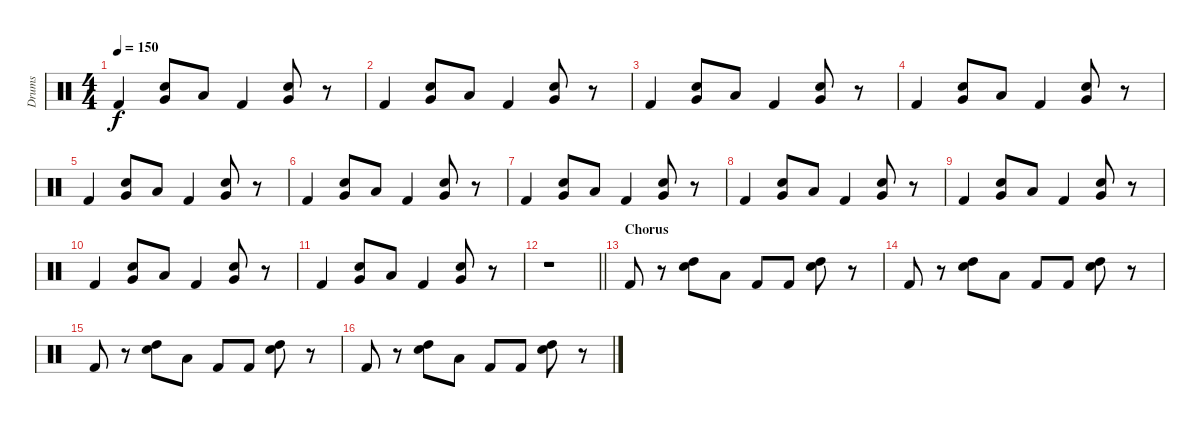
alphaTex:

\track ("Drums" "Drums") {instrument percussion}
\staff {score}
\articulation defaults
\ts (4 4)
\tempo 150
\clef neutral
\ks c "Kick (hit) 2".4{dy f}
("Very Low Tom (hit)" "Electric Snare (hit)").8 "Low Tom (hit)".8 "Kick (hit) 2".4 ("Very Low Tom (hit)" "Electric Snare (hit)").8 r.8 |
"Kick (hit) 2".4 ("Very Low Tom (hit)" "Electric Snare (hit)").8 "Low Tom (hit)".8 "Kick (hit) 2".4 ("Very Low Tom (hit)" "Electric Snare (hit)").8 r.8 |
"Kick (hit) 2".4 ("Very Low Tom (hit)" "Electric Snare (hit)").8 "Low Tom (hit)".8 "Kick (hit) 2".4 ("Very Low Tom (hit)" "Electric Snare (hit)").8 r.8 |
"Kick (hit) 2".4 ("Very Low Tom (hit)" "Electric Snare (hit)").8 "Low Tom (hit)".8 "Kick (hit) 2".4 ("Very Low Tom (hit)" "Electric Snare (hit)").8 r.8 |
"Kick (hit) 2".4 ("Very Low Tom (hit)" "Electric Snare (hit)").8 "Low Tom (hit)".8 "Kick (hit) 2".4 ("Very Low Tom (hit)" "Electric Snare (hit)").8 r.8 |
"Kick (hit) 2".4 ("Very Low Tom (hit)" "Electric Snare (hit)").8 "Low Tom (hit)".8 "Kick (hit) 2".4 ("Very Low Tom (hit)" "Electric Snare (hit)").8 r.8 |
"Kick (hit) 2".4 ("Very Low Tom (hit)" "Electric Snare (hit)").8 "Low Tom (hit)".8 "Kick (hit) 2".4 ("Very Low Tom (hit)" "Electric Snare (hit)").8 r.8 |
"Kick (hit) 2".4 ("Very Low Tom (hit)" "Electric Snare (hit)").8 "Low Tom (hit)".8 "Kick (hit) 2".4 ("Very Low Tom (hit)" "Electric Snare (hit)").8 r.8 |
"Kick (hit) 2".4 ("Very Low Tom (hit)" "Electric Snare (hit)").8 "Low Tom (hit)".8 "Kick (hit) 2".4 ("Very Low Tom (hit)" "Electric Snare (hit)").8 r.8 |
"Kick (hit) 2".4 ("Very Low Tom (hit)" "Electric Snare (hit)").8 "Low Tom (hit)".8 "Kick (hit) 2".4 ("Very Low Tom (hit)" "Electric Snare (hit)").8 r.8 |
"Kick (hit) 2".4 ("Very Low Tom (hit)" "Electric Snare (hit)").8 "Low Tom (hit)".8 "Kick (hit) 2".4 ("Very Low Tom (hit)" "Electric Snare (hit)").8 r.8 |
\barLineRight lightlight
r.1 |
\section ("" "Chorus")
"Kick (hit) 2".8 r.8 ("Electric Snare (hit)" "High Tom (hit)").8 "Low Tom (hit)".8 "Kick (hit) 2".8 "Kick (hit) 2".8 ("Electric Snare (hit)" "High Tom (hit)").8 r.8 |
"Kick (hit) 2".8 r.8 ("Electric Snare (hit)" "High Tom (hit)").8 "Low Tom (hit)".8 "Kick (hit) 2".8 "Kick (hit) 2".8 ("Electric Snare (hit)" "High Tom (hit)").8 r.8 |
"Kick (hit) 2".8 r.8 ("Electric Snare (hit)" "High Tom (hit)").8 "Low Tom (hit)".8 "Kick (hit) 2".8 "Kick (hit) 2".8 ("Electric Snare (hit)" "High Tom (hit)").8 r.8 |
"Kick (hit) 2".8 r.8 ("Electric Snare (hit)" "High Tom (hit)").8 "Low Tom (hit)".8 "Kick (hit) 2".8 "Kick (hit) 2".8 ("Electric Snare (hit)" "High Tom (hit)").8 r.8
